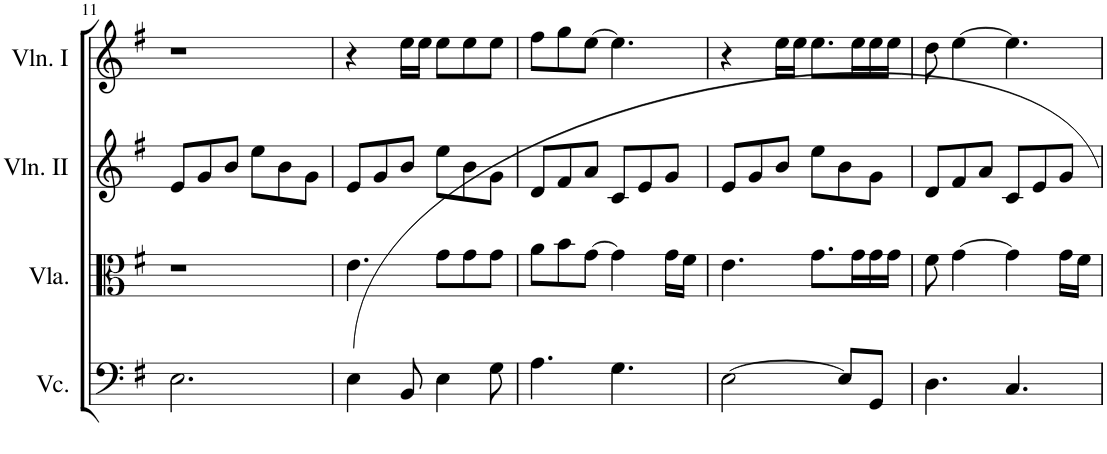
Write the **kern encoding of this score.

**kern	**kern	**kern	**kern
*part4	*part3	*part2	*part1
*staff4	*staff3	*staff2	*staff1
*I"Violoncello	*I"Viola	*I"Violin II	*I"Violin I
*I'Vc.	*I'Vla.	*I'Vln. II	*I'Vln. I
!!LO:PB:g=z
*clefF4	*clefC3	*clefG2	*clefG2
*k[f#]	*k[f#]	*k[f#]	*k[f#]
*M6/8	*M6/8	*M6/8	*M6/8
=11	=11	=11	=11
2.E\	2.r	8e/L	2.r
.	.	8g/	.
.	.	8b/J	.
.	.	8ee\L	.
.	.	8b\	.
.	.	8g\J	.
=12	=12	=12	=12
(4E\	4.e\	8e/L	4r
.	.	8g/	.
8BB/	.	8b/J	16ee\LL
.	.	.	16ee\JJ
4E\)	8g\L	8ee\L	8ee\L
.	8g\	8b\	8ee\
8G\	8g\J	8g\J	8ee\J
=13	=13	=13	=13
4.A\	8a\L	8d/L	8ff#\L
.	8b\	8f#/	8gg\
.	[8g\J	8a/J	[8ee\J
4.G\	4g\]	8c/L	4.ee\]
.	.	8e/	.
.	16g\LL	8g/J	.
.	16f#\JJ	.	.
=14	=14	=14	=14
[2E\	4.e\	8e/L	4r
.	.	8g/	.
.	.	8b/J	16ee\LL
.	.	.	16ee\JJ
.	8.g\L	8ee\L	8.ee\L
8E/L]	.	8b\	.
.	16g\L	.	16ee\L
8GG/J	16g\	8g\J	16ee\
.	16g\JJ	.	16ee\JJ
=15	=15	=15	=15
4.D\	8f#\	8d/L	8dd\
.	[4g\	8f#/	[4ee\
.	.	8a/J	.
4.C/	4g\]	8c/L	4.ee\]
.	.	8e/	.
.	16g\LL	8g/J	.
.	16f#\JJ	.	.
=	=	=	=
*-	*-	*-	*-
